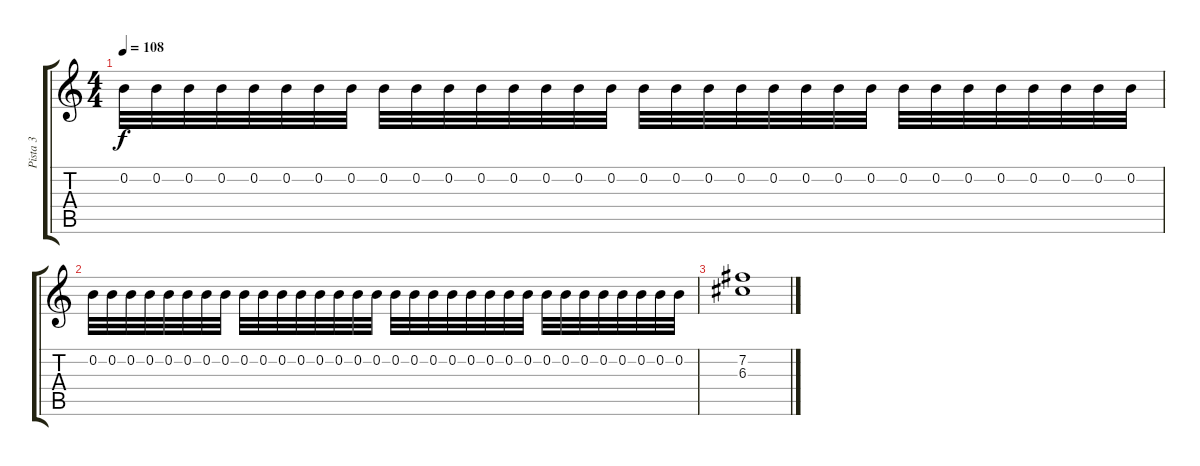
\track ("Pista 3" "Pista 3") {instrument distortionguitar}
\staff {score tabs}
\tuning (E4 B3 G3 D3 A2 E2) {hide}
\ts (4 4)
\tempo 108
\clef g2
\ks c
0.2.32{dy f} 0.2.32 0.2.32 0.2.32 0.2.32 0.2.32 0.2.32 0.2.32 0.2.32 0.2.32 0.2.32 0.2.32 0.2.32 0.2.32 0.2.32 0.2.32 0.2.32 0.2.32 0.2.32 0.2.32 0.2.32 0.2.32 0.2.32 0.2.32 0.2.32 0.2.32 0.2.32 0.2.32 0.2.32 0.2.32 0.2.32 0.2.32 |
0.2.32 0.2.32 0.2.32 0.2.32 0.2.32 0.2.32 0.2.32 0.2.32 0.2.32 0.2.32 0.2.32 0.2.32 0.2.32 0.2.32 0.2.32 0.2.32 0.2.32 0.2.32 0.2.32 0.2.32 0.2.32 0.2.32 0.2.32 0.2.32 0.2.32 0.2.32 0.2.32 0.2.32 0.2.32 0.2.32 0.2.32 0.2.32 |
(7.2 6.3).1
